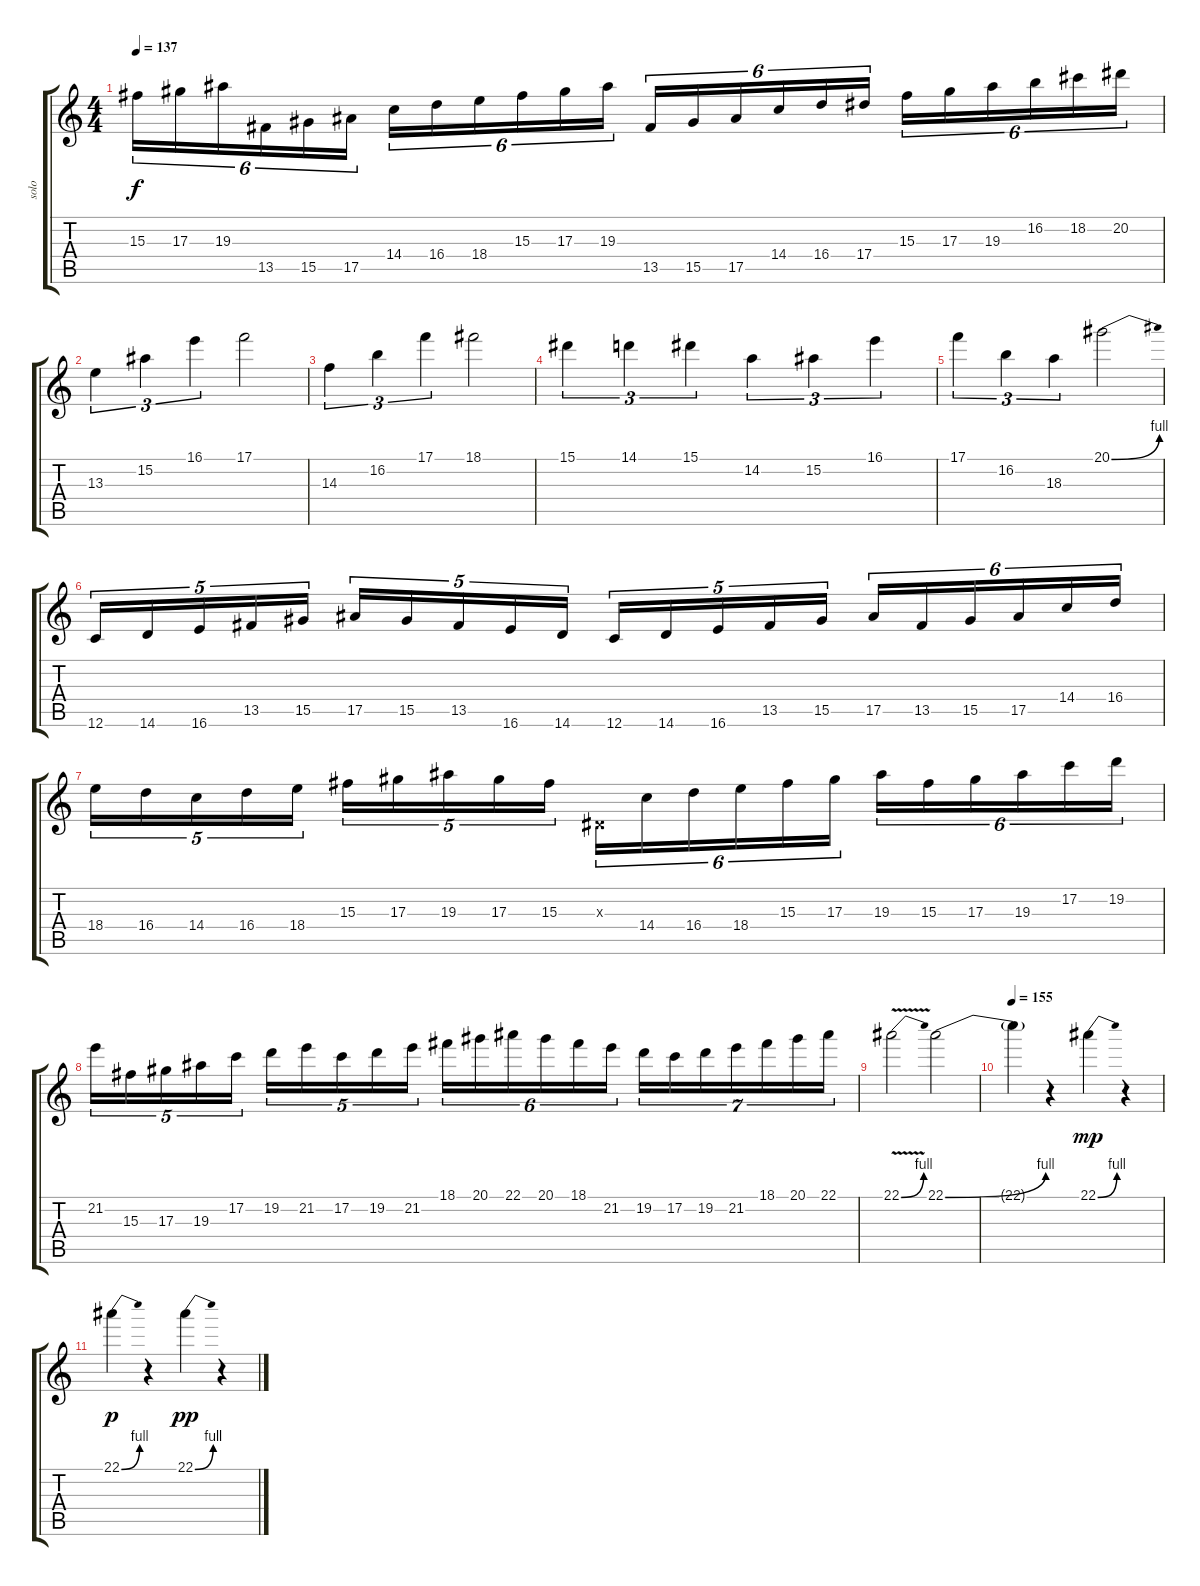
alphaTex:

\track ("solo" "solo") {instrument distortionguitar}
\staff {score tabs}
\tuning (C4 G3 Eb3 Bb2 F2 C2) {hide}
\ts (4 4)
\tempo 137
\clef g2
\ks c
15.3.16{tu (6 4) dy f} 17.3.16{tu (6 4)} 19.3.16{tu (6 4)} 13.5.16{tu (6 4)} 15.5.16{tu (6 4)} 17.5.16{tu (6 4)} 14.4.16{tu (6 4)} 16.4.16{tu (6 4)} 18.4.16{tu (6 4)} 15.3.16{tu (6 4)} 17.3.16{tu (6 4)} 19.3.16{tu (6 4)} 13.5.16{tu (6 4)} 15.5.16{tu (6 4)} 17.5.16{tu (6 4)} 14.4.16{tu (6 4)} 16.4.16{tu (6 4)} 17.4.16{tu (6 4)} 15.3.16{tu (6 4)} 17.3.16{tu (6 4)} 19.3.16{tu (6 4)} 16.2.16{tu (6 4)} 18.2.16{tu (6 4)} 20.2.16{tu (6 4)} |
13.3.4{tu (3 2)} 15.2.4{tu (3 2)} 16.1.4{tu (3 2)} 17.1.2 |
14.3.4{tu (3 2)} 16.2.4{tu (3 2)} 17.1.4{tu (3 2)} 18.1.2 |
15.1.4{tu (3 2)} 14.1.4{tu (3 2)} 15.1.4{tu (3 2)} 14.2.4{tu (3 2)} 15.2.4{tu (3 2)} 16.1.4{tu (3 2)} |
17.1.4{tu (3 2)} 16.2.4{tu (3 2)} 18.3.4{tu (3 2)} 20.1{be (bend 0 0 60 4)}.2 |
12.6.16{tu (5 4)} 14.6.16{tu (5 4)} 16.6.16{tu (5 4)} 13.5.16{tu (5 4)} 15.5.16{tu (5 4)} 17.5.16{tu (5 4)} 15.5.16{tu (5 4)} 13.5.16{tu (5 4)} 16.6.16{tu (5 4)} 14.6.16{tu (5 4)} 12.6.16{tu (5 4)} 14.6.16{tu (5 4)} 16.6.16{tu (5 4)} 13.5.16{tu (5 4)} 15.5.16{tu (5 4)} 17.5.16{tu (6 4)} 13.5.16{tu (6 4)} 15.5.16{tu (6 4)} 17.5.16{tu (6 4)} 14.4.16{tu (6 4)} 16.4.16{tu (6 4)} |
18.4.16{tu (5 4)} 16.4.16{tu (5 4)} 14.4.16{tu (5 4)} 16.4.16{tu (5 4)} 18.4.16{tu (5 4)} 15.3.16{tu (5 4)} 17.3.16{tu (5 4)} 19.3.16{tu (5 4)} 17.3.16{tu (5 4)} 15.3.16{tu (5 4)} 0.3{x}.16{tu (6 4)} 14.4.16{tu (6 4)} 16.4.16{tu (6 4)} 18.4.16{tu (6 4)} 15.3.16{tu (6 4)} 17.3.16{tu (6 4)} 19.3.16{tu (6 4)} 15.3.16{tu (6 4)} 17.3.16{tu (6 4)} 19.3.16{tu (6 4)} 17.2.16{tu (6 4)} 19.2.16{tu (6 4)} |
21.2.16{tu (5 4)} 15.3.16{tu (5 4)} 17.3.16{tu (5 4)} 19.3.16{tu (5 4)} 17.2.16{tu (5 4)} 19.2.16{tu (5 4)} 21.2.16{tu (5 4)} 17.2.16{tu (5 4)} 19.2.16{tu (5 4)} 21.2.16{tu (5 4)} 18.1.16{tu (6 4)} 20.1.16{tu (6 4)} 22.1.16{tu (6 4)} 20.1.16{tu (6 4)} 18.1.16{tu (6 4)} 21.2.16{tu (6 4)} 19.2.16{tu (7 4)} 17.2.16{tu (7 4)} 19.2.16{tu (7 4)} 21.2.16{tu (7 4)} 18.1.16{tu (7 4)} 20.1.16{tu (7 4)} 22.1.16{tu (7 4)} |
22.1{be (bend 0 0 60 4) v}.2 22.1{be (bend 0 0 60 4)}.2 |
\tempo 155
22.1{t}.4 r.4 22.1{be (bend 0 0 60 4)}.4{dy mp} r.4 |
22.1{be (bend 0 0 60 4)}.4{dy p} r.4 22.1{be (bend 0 0 60 4)}.4{dy pp} r.4
